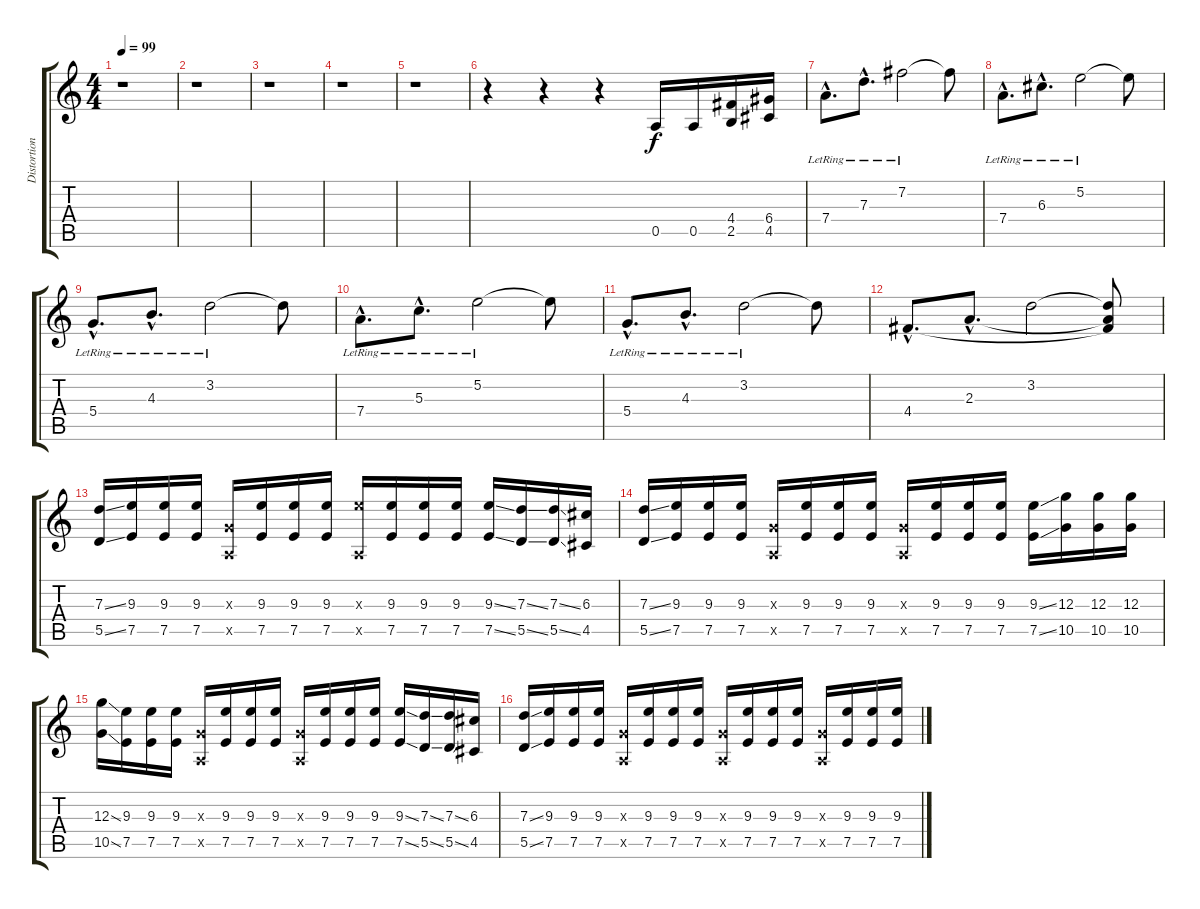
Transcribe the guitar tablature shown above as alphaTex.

\track ("Distortion Guitar 2" "Distortion") {instrument distortionguitar}
\staff {score tabs}
\tuning (E4 B3 G3 D3 A2 E2) {hide}
\ts (4 4)
\tempo 99
\clef g2
\ks c
r.1{dy f} |
r.1 |
r.1 |
r.1 |
r.1 |
r.4 r.4 r.4 0.5.16 0.5.16 (4.4 2.5).16 (6.4 4.5).16 |
7.4{hac lr}.8{d volume 14 instrument distortionguitar} 7.3{hac lr}.8{d} 7.2{lr}.2 7.2{t}.8 |
7.4{hac lr}.8{d} 6.3{hac lr}.8{d} 5.2{lr}.2 5.2{t}.8 |
5.4{hac lr}.8{d} 4.3{hac lr}.8{d} 3.2{lr}.2 3.2{t}.8 |
7.4{hac lr}.8{d} 5.3{hac lr}.8{d} 5.2{lr}.2 5.2{t}.8 |
5.4{hac lr}.8{d} 4.3{hac lr}.8{d} 3.2{lr}.2 3.2{t}.8 |
4.4{hac}.8{d} 2.3{hac}.8{d} 3.2.2 (3.2{t} 2.3{t} 4.4{t}).8 |
(7.3{ss} 5.5{ss}).16{volume 16 balance 3 instrument overdrivenguitar} (9.3 7.5).16 (9.3 7.5).16 (9.3 7.5).16 (0.3{x} 0.5{x}).16 (9.3 7.5).16 (9.3 7.5).16 (9.3 7.5).16 (9.3{x} 0.5{x}).16 (9.3 7.5).16 (9.3 7.5).16 (9.3 7.5).16 (9.3{ss} 7.5{ss}).16 (7.3{ss} 5.5{ss}).16 (7.3{ss} 5.5{ss}).16 (6.3 4.5).16 |
(7.3{ss} 5.5{ss}).16 (9.3 7.5).16 (9.3 7.5).16 (9.3 7.5).16 (0.3{x} 0.5{x}).16 (9.3 7.5).16 (9.3 7.5).16 (9.3 7.5).16 (0.3{x} 0.5{x}).16 (9.3 7.5).16 (9.3 7.5).16 (9.3 7.5).16 (9.3{ss} 7.5{ss}).16 (12.3 10.5).16 (12.3 10.5).16 (12.3 10.5).16 |
(12.3{ss} 10.5{ss}).16 (9.3 7.5).16 (9.3 7.5).16 (9.3 7.5).16 (0.3{x} 0.5{x}).16 (9.3 7.5).16 (9.3 7.5).16 (9.3 7.5).16 (0.3{x} 0.5{x}).16 (9.3 7.5).16 (9.3 7.5).16 (9.3 7.5).16 (9.3{ss} 7.5{ss}).16 (7.3{ss} 5.5{ss}).16 (7.3{ss} 5.5{ss}).16 (6.3 4.5).16 |
(7.3{ss} 5.5{ss}).16 (9.3 7.5).16 (9.3 7.5).16 (9.3 7.5).16 (0.3{x} 0.5{x}).16 (9.3 7.5).16 (9.3 7.5).16 (9.3 7.5).16 (0.3{x} 0.5{x}).16 (9.3 7.5).16 (9.3 7.5).16 (9.3 7.5).16 (0.3{x} 0.5{x}).16 (9.3 7.5).16 (9.3 7.5).16 (9.3 7.5).16
